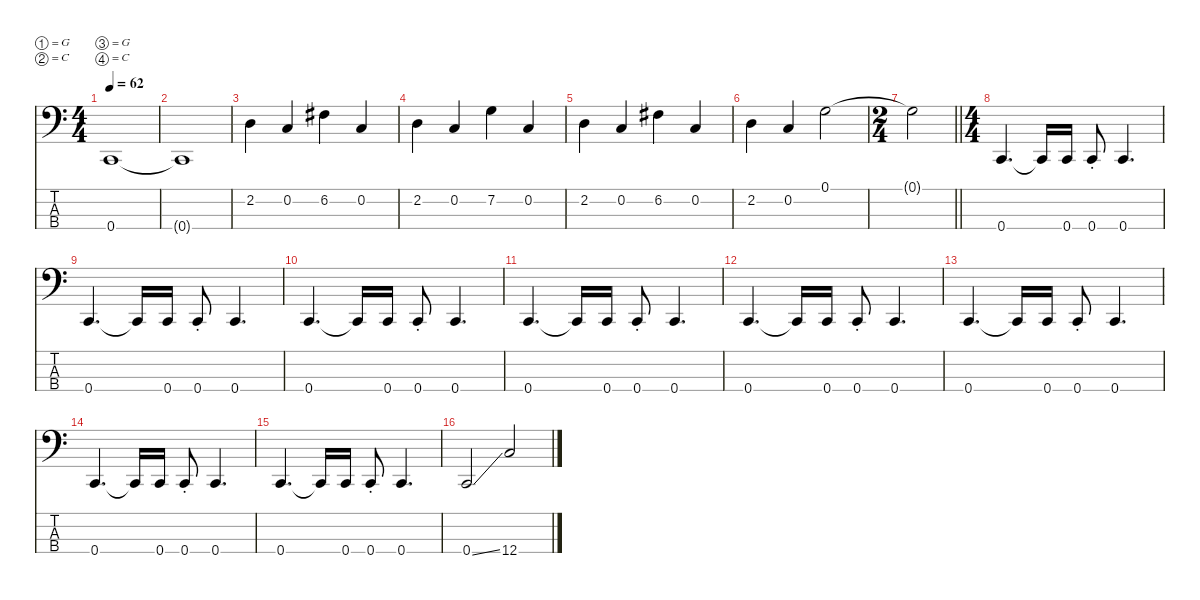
\defaultSystemsLayout 4
\hideDynamics
\bracketExtendMode nobrackets
\singleTrackTrackNamePolicy hidden
\multiTrackTrackNamePolicy hidden
\firstSystemTrackNameMode fullname
\otherSystemsTrackNameOrientation horizontal
\track ("Bass" "el.bs.") {defaultSystemsLayout 8 instrument electricbassfinger}
\staff {score tabs}
\tuning (G2 C2 G1 C1)
\ts (4 4)
\tempo 62
\clef f4
\ks c
0.4.1{dy f beam Up} |
0.4{t}.1{beam Up} |
2.2.4{beam Down} 0.2.4{beam Up} 6.2{acc #}.4{beam Down} 0.2.4{beam Up} |
2.2.4{beam Down} 0.2.4{beam Up} 7.2.4{beam Down} 0.2.4{beam Up} |
2.2.4{beam Down} 0.2.4{beam Up} 6.2{acc #}.4{beam Down} 0.2.4{beam Up} |
2.2.4{beam Down} 0.2.4{beam Up} 0.1.2{beam Down} |
\ts (2 4)
\beaming (8 2 2 2 2)
\barLineRight lightlight
0.1{t}.2{beam Down} |
\ts (4 4)
\beaming (8 2 2 2 2)
0.4.4{d beam Up} 0.4{t}.16{beam Up} 0.4.16{beam Up} 0.4{st}.8{beam Up} 0.4.4{d beam Up} |
0.4.4{d beam Up} 0.4{t}.16{beam Up} 0.4.16{beam Up} 0.4{st}.8{beam Up} 0.4.4{d beam Up} |
0.4.4{d beam Up} 0.4{t}.16{beam Up} 0.4.16{beam Up} 0.4{st}.8{beam Up} 0.4.4{d beam Up} |
0.4.4{d beam Up} 0.4{t}.16{beam Up} 0.4.16{beam Up} 0.4{st}.8{beam Up} 0.4.4{d beam Up} |
0.4.4{d beam Up} 0.4{t}.16{beam Up} 0.4.16{beam Up} 0.4{st}.8{beam Up} 0.4.4{d beam Up} |
0.4.4{d beam Up} 0.4{t}.16{beam Up} 0.4.16{beam Up} 0.4{st}.8{beam Up} 0.4.4{d beam Up} |
0.4.4{d beam Up} 0.4{t}.16{beam Up} 0.4.16{beam Up} 0.4{st}.8{beam Up} 0.4.4{d beam Up} |
0.4.4{d beam Up} 0.4{t}.16{beam Up} 0.4.16{beam Up} 0.4{st}.8{beam Up} 0.4.4{d beam Up} |
0.4{ss}.2{beam Up} 12.4{ss}.2{beam Up}
